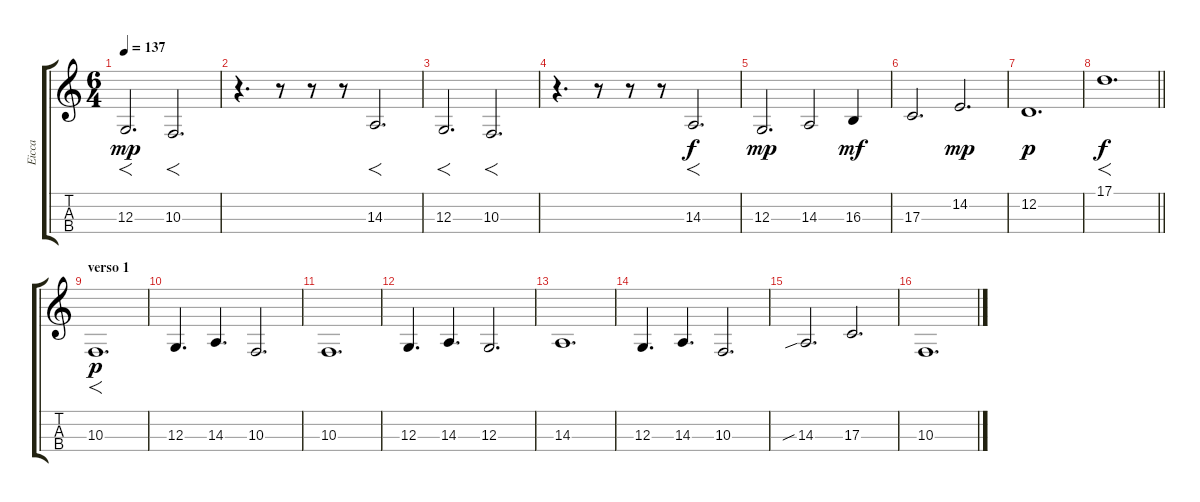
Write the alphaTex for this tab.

\track ("Eicca" "Eicca") {instrument cello}
\staff {score tabs}
\tuning (A3 D3 G2 C2) {hide}
\ts (6 4)
\tempo 137
\clef g2
\ks c
12.3.2{f d dy mp} 10.3.2{f d} |
r.4{d} r.8 r.8 r.8 14.3.2{f d} |
12.3.2{f d} 10.3.2{f d} |
r.4{d} r.8 r.8 r.8 14.3.2{f d dy f} |
12.3.2{d dy mp} 14.3.2 16.3.4{dy mf} |
17.3.2{d} 14.2.2{d dy mp} |
12.2.1{d dy p} |
\barLineRight lightlight
17.1.1{f d dy f} |
\section ("" "verso 1")
10.3.1{f d dy p} |
12.3.4{d} 14.3.4{d} 10.3.2{d} |
10.3.1{d} |
12.3.4{d} 14.3.4{d} 12.3.2{d} |
14.3.1{d} |
12.3.4{d} 14.3.4{d} 10.3.2{d} |
14.3{sib}.2{d} 17.3.2{d} |
10.3.1{d}
